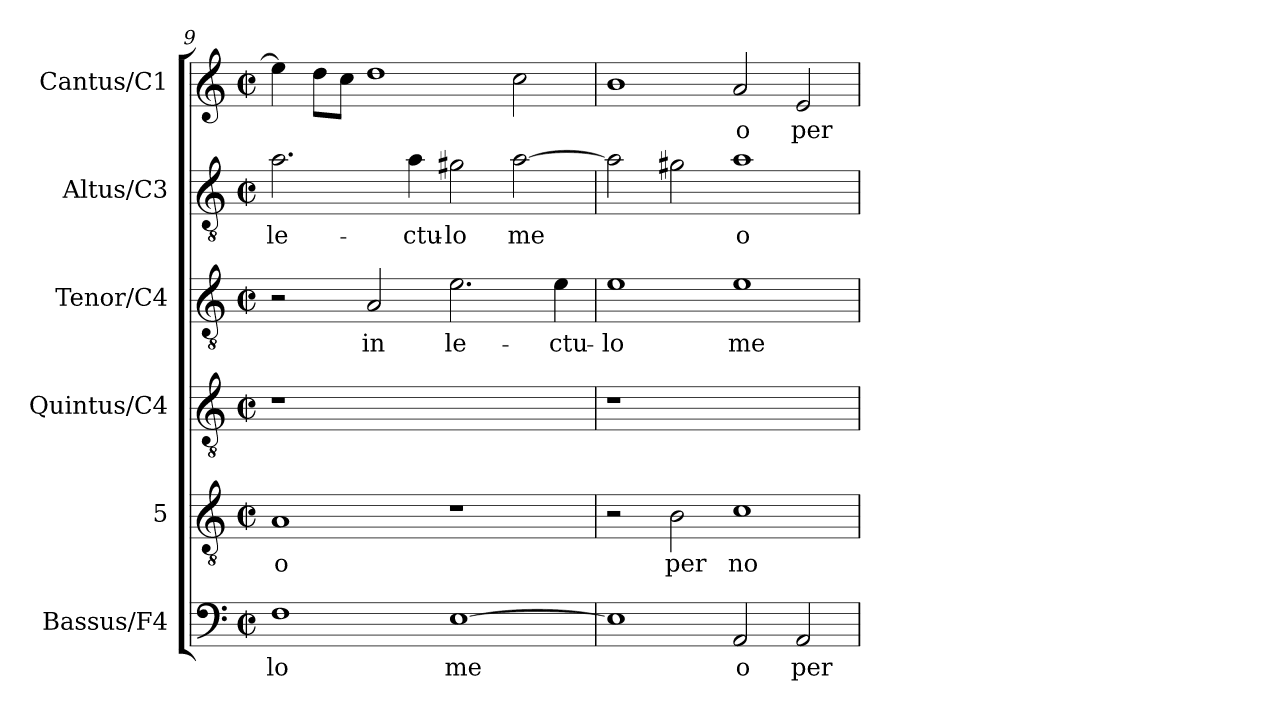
**kern	**text	**kern	**text	**kern	**kern	**text	**kern	**text	**kern	**text
*part6	*part6	*part5	*part5	*part4	*part3	*part3	*part2	*part2	*part1	*part1
*staff6	*staff6	*staff5	*staff5	*staff4	*staff3	*staff3	*staff2	*staff2	*staff1	*staff1
*I"Bassus/F4	*	*I"5	*	*I"Quintus/C4	*I"Tenor/C4	*	*I"Altus/C3	*	*I"Cantus/C1	*
*I'B	*	*	*	*	*I'T	*	*I'A	*	*I'C	*
*clefF4	*	*clefGv2	*	*clefGv2	*clefGv2	*	*clefGv2	*	*clefG2	*
*k[]	*	*k[]	*	*k[]	*k[]	*	*k[]	*	*k[]	*
*C:	*	*C:	*	*C:	*C:	*	*C:	*	*C:	*
*M2/2	*	*M2/2	*	*M2/2	*M2/2	*	*M2/2	*	*M2/2	*
*met(c|)	*	*met(c|)	*	*met(c|)	*met(c|)	*	*met(c|)	*	*met(c|)	*
=9	=9	=9	=9	=9	=9	=9	=9	=9	=9	=9
!	!LO:LY:b:cj	!	!LO:LY:b:cj	!	!	!	!	!LO:LY:b:cj	!	!LO:LY:b:cj
1F	-lo	1A	-o	1r	2r	.	2.a\	le-	4ee\]	--
!	!	!	!	!	!	!	!	!	!	!LO:LY:b:cj
.	.	.	.	.	.	.	.	.	8dd\L	--
!	!	!	!	!	!	!	!	!	!	!LO:LY:b:cj
.	.	.	.	.	.	.	.	.	8cc\J	--
!	!	!	!	!	!	!LO:LY:b:cj	!	!	!	!LO:LY:b:cj
.	.	.	.	.	2A/	in	.	.	1dd	--
!	!	!	!	!	!	!	!	!LO:LY:b:cj	!	!
.	.	.	.	.	.	.	4a\	-ctu-	.	.
!	!LO:LY:b:cj	!	!	!	!	!LO:LY:b:cj	!	!LO:LY:b:cj	!	!
[>1E	me-	1r	.	1ryy	2.e\	le-	2g#X\	-lo	.	.
!	!	!	!	!	!	!	!	!LO:LY:b:cj	!	!LO:LY:b:cj
.	.	.	.	.	.	.	[>2a\	me-	2cc\	--
!	!	!	!	!	!	!LO:LY:b:cj	!	!	!	!
.	.	.	.	.	4e\	-ctu-	.	.	.	.
=10	=10	=10	=10	=10	=10	=10	=10	=10	=10	=10
!	!LO:LY:b:cj	!	!	!	!	!LO:LY:b:cj	!	!LO:LY:b:cj	!	!LO:LY:b:cj
1E]	--	2r	.	1r	1e	-lo	2a\]	--	1b	--
!	!	!	!LO:LY:b:cj	!	!	!	!	!LO:LY:b:cj	!	!
.	.	2B\	per	.	.	.	2g#X\	--	.	.
!	!LO:LY:b:cj	!	!LO:LY:b:cj	!	!	!LO:LY:b:cj	!	!LO:LY:b:cj	!	!LO:LY:b:cj
2AA/	-o	1c	no-	1ryy	1e	me-	1a	-o	2a/	-o
!	!LO:LY:b:cj	!	!	!	!	!	!	!	!	!LO:LY:b:cj
2AA/	per	.	.	.	.	.	.	.	2e/	per
=	=	=	=	=	=	=	=	=	=	=
*-	*-	*-	*-	*-	*-	*-	*-	*-	*-	*-
